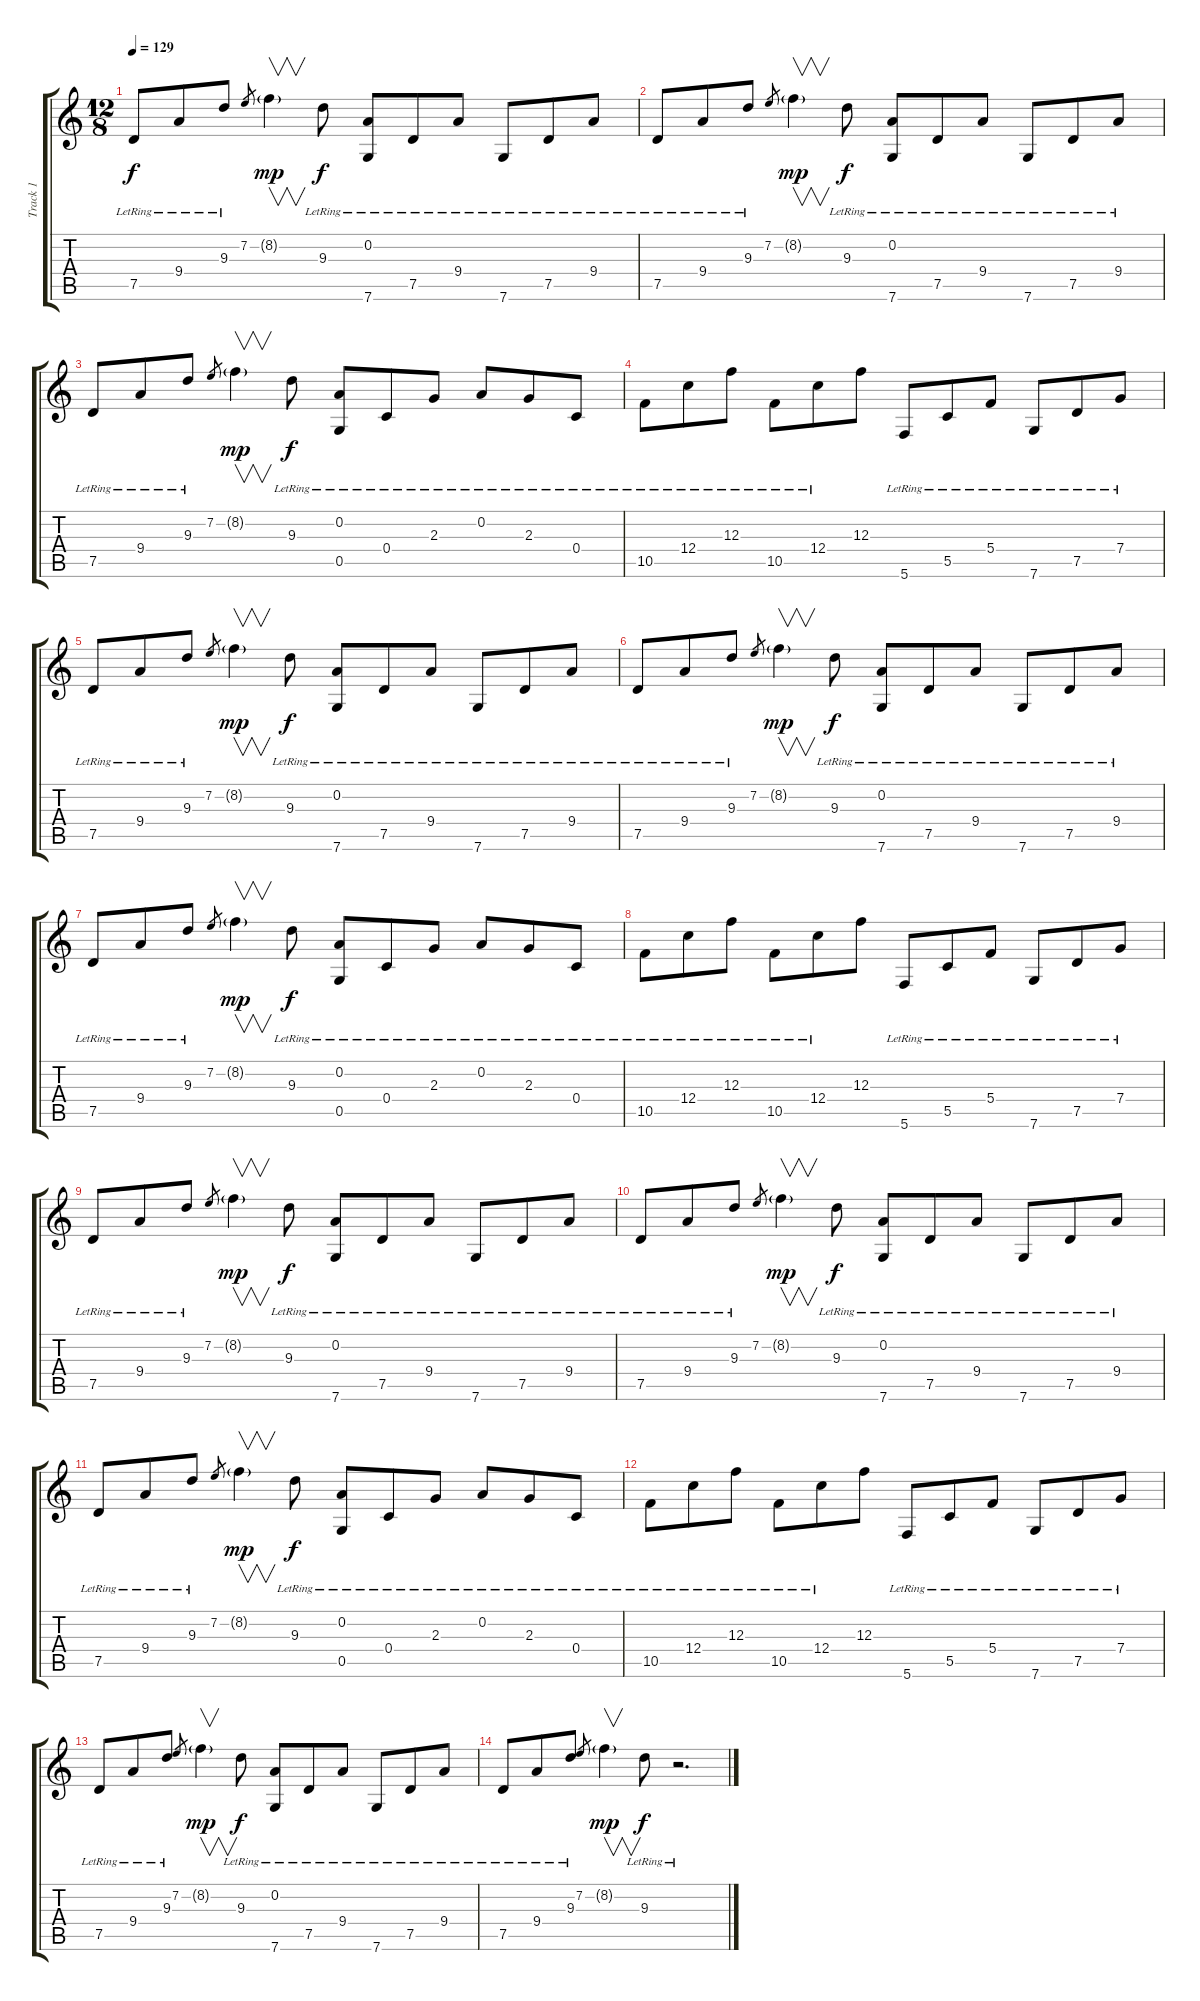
\track ("Track 1" "Track 1") {instrument acousticguitarsteel}
\staff {score tabs}
\tuning (D4 A3 F3 C3 G2 C2) {hide}
\ts (12 8)
\tempo 129
\clef g2
\ks c
7.5{lr}.8{dy f instrument acousticguitarsteel} 9.4{lr}.8 9.3{lr}.8 7.2.8{gr} 8.2{g}.4{v dy mp} 9.3{lr}.8{dy f} (0.2{lr} 7.6{lr}).8 7.5{lr}.8 9.4{lr}.8 7.6{lr}.8 7.5{lr}.8 9.4{lr}.8 |
7.5{lr}.8 9.4{lr}.8 9.3{lr}.8 7.2.8{gr} 8.2{g}.4{v dy mp} 9.3{lr}.8{dy f} (0.2{lr} 7.6{lr}).8 7.5{lr}.8 9.4{lr}.8 7.6{lr}.8 7.5{lr}.8 9.4{lr}.8 |
7.5{lr}.8 9.4{lr}.8 9.3{lr}.8 7.2.8{gr} 8.2{g}.4{v dy mp} 9.3{lr}.8{dy f} (0.2{lr} 0.5{lr}).8 0.4{lr}.8 2.3{lr}.8 0.2{lr}.8 2.3{lr}.8 0.4{lr}.8 |
10.5{lr}.8 12.4{lr}.8 12.3{lr}.8 10.5{lr}.8 12.4{lr}.8 12.3.8 5.6{lr}.8 5.5{lr}.8 5.4{lr}.8 7.6{lr}.8 7.5{lr}.8 7.4{lr}.8 |
7.5{lr}.8 9.4{lr}.8 9.3{lr}.8 7.2.8{gr} 8.2{g}.4{v dy mp} 9.3{lr}.8{dy f} (0.2{lr} 7.6{lr}).8 7.5{lr}.8 9.4{lr}.8 7.6{lr}.8 7.5{lr}.8 9.4{lr}.8 |
7.5{lr}.8 9.4{lr}.8 9.3{lr}.8 7.2.8{gr} 8.2{g}.4{v dy mp} 9.3{lr}.8{dy f} (0.2{lr} 7.6{lr}).8 7.5{lr}.8 9.4{lr}.8 7.6{lr}.8 7.5{lr}.8 9.4{lr}.8 |
7.5{lr}.8 9.4{lr}.8 9.3{lr}.8 7.2.8{gr} 8.2{g}.4{v dy mp} 9.3{lr}.8{dy f} (0.2{lr} 0.5{lr}).8 0.4{lr}.8 2.3{lr}.8 0.2{lr}.8 2.3{lr}.8 0.4{lr}.8 |
10.5{lr}.8 12.4{lr}.8 12.3{lr}.8 10.5{lr}.8 12.4{lr}.8 12.3.8 5.6{lr}.8 5.5{lr}.8 5.4{lr}.8 7.6{lr}.8 7.5{lr}.8 7.4{lr}.8 |
7.5{lr}.8 9.4{lr}.8 9.3{lr}.8 7.2.8{gr} 8.2{g}.4{v dy mp} 9.3{lr}.8{dy f} (0.2{lr} 7.6{lr}).8 7.5{lr}.8 9.4{lr}.8 7.6{lr}.8 7.5{lr}.8 9.4{lr}.8 |
7.5{lr}.8 9.4{lr}.8 9.3{lr}.8 7.2.8{gr} 8.2{g}.4{v dy mp} 9.3{lr}.8{dy f} (0.2{lr} 7.6{lr}).8 7.5{lr}.8 9.4{lr}.8 7.6{lr}.8 7.5{lr}.8 9.4{lr}.8 |
7.5{lr}.8 9.4{lr}.8 9.3{lr}.8 7.2.8{gr} 8.2{g}.4{v dy mp} 9.3{lr}.8{dy f} (0.2{lr} 0.5{lr}).8 0.4{lr}.8 2.3{lr}.8 0.2{lr}.8 2.3{lr}.8 0.4{lr}.8 |
10.5{lr}.8 12.4{lr}.8 12.3{lr}.8 10.5{lr}.8 12.4{lr}.8 12.3.8 5.6{lr}.8 5.5{lr}.8 5.4{lr}.8 7.6{lr}.8 7.5{lr}.8 7.4{lr}.8 |
7.5{lr}.8 9.4{lr}.8 9.3{lr}.8 7.2.8{gr} 8.2{g}.4{v dy mp} 9.3{lr}.8{dy f} (0.2{lr} 7.6{lr}).8 7.5{lr}.8 9.4{lr}.8 7.6{lr}.8 7.5{lr}.8 9.4{lr}.8 |
7.5{lr}.8 9.4{lr}.8 9.3{lr}.8 7.2.8{gr} 8.2{g}.4{v dy mp} 9.3{lr}.8{dy f} r.2{d}
